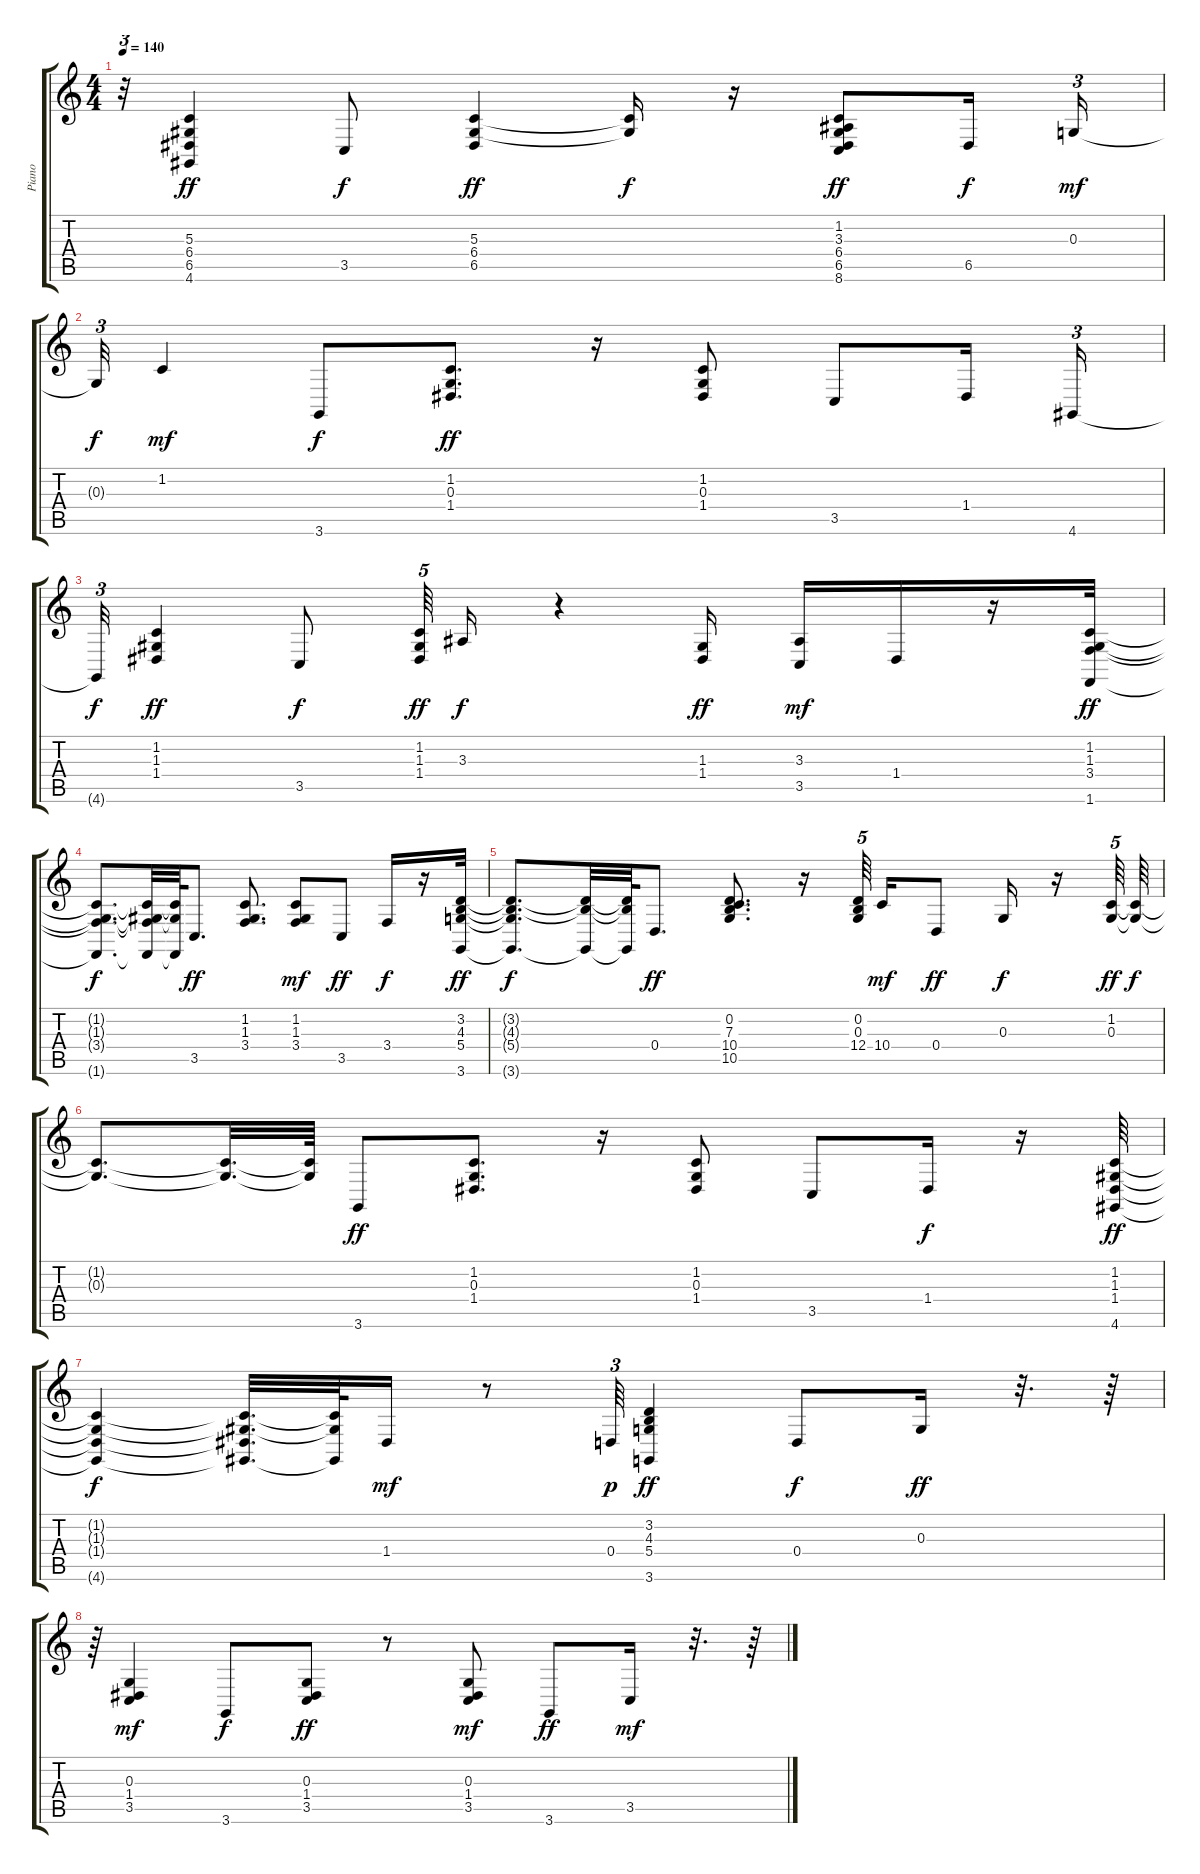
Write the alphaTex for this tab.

\track ("Piano" "Piano") {instrument tangoaccordion}
\staff {score tabs}
\tuning (E4 B3 G3 D3 A2 E2) {hide}
\ts (4 4)
\tempo 140
\clef g2
\ks c
r.32{tu (3 2) dy mp} (5.3 6.4 6.5 4.6).4{dy ff} 3.5.8{dy f} (5.3 6.4 6.5).4{dy ff} (5.3{t} 6.4{t}).16{dy f} r.16 (1.2 3.3 6.4 6.5 8.6).8{dy ff} 6.5.16{dy f} 0.3.16{tu (3 2) dy mf} |
0.3{t}.32{tu (3 2) dy f} 1.2.4{dy mf} 3.6.8{dy f} (1.2 0.3 1.4).8{d dy ff} r.16 (1.2 0.3 1.4).8 3.5.8 1.4.16 4.6.16{tu (3 2)} |
4.6{t}.32{tu (3 2) dy f} (1.2 1.3 1.4).4{dy ff} 3.5.8{dy f} (1.2 1.3 1.4).64{tu (5 4) dy ff beam splitsecondary} 3.3.16{dy f} r.4 (1.3 1.4).16{dy ff} (3.3 3.5).16{dy mf} 1.4.16 r.16 (1.2 1.3 3.4 1.6).32{dy ff} |
(1.2{t} 1.3{t} 3.4{t} 1.6{t}).8{d dy f} (1.2{t} 1.3{t} 3.4{t} 1.6{t}).32 (1.2{t} 1.3{t} 1.6{t}).64 3.5.8{d dy ff} (1.2 1.3 3.4).8{d} (1.2 1.3 3.4).8{dy mf} 3.5.8{dy ff} 3.4.16{dy f} r.16 (3.2 4.3 5.4 3.6).32{dy ff} |
(3.2{t} 4.3{t} 5.4{t} 3.6{t}).8{d dy f} (3.2{t} 4.3{t} 3.6{t}).32 (3.2{t} 4.3{t} 3.6{t}).64 0.4.8{d dy ff} (0.2 7.3 10.4 10.5).8{d} r.16 (0.2 0.3 12.4).64{tu (5 4) beam splitsecondary} 10.4.16{dy mf} 0.4.8{dy ff} 0.3.16{dy f} r.16 (1.2 0.3).64{tu (5 4) dy ff} (1.2{t} 0.3{t}).64{dy f} |
(1.2{t} 0.3{t}).8{d} (1.2{t} 0.3{t}).32{d} (1.2{t} 0.3{t}).64 3.6.8{dy ff} (1.2 0.3 1.4).8{d} r.16 (1.2 0.3 1.4).8 3.5.8 1.4.16{dy f} r.16 (1.2 1.3 1.4 4.6).64{dy ff} |
(1.2{t} 1.3{t} 1.4{t} 4.6{t}).4{dy f} (1.2{t} 1.3{t} 1.4{t} 4.6{t}).32{d} (1.2{t} 1.3{t} 4.6{t}).64 1.4.16{dy mf} r.8 0.4.64{tu (3 2) dy p} (3.2 4.3 5.4 3.6).4{dy ff} 0.4.8{dy f} 0.3.16{dy ff} r.32{d} r.64 |
r.64 (0.3 1.4 3.5).4{dy mf} 3.6.8{dy f} (0.3 1.4 3.5).8{dy ff} r.8 (0.3 1.4 3.5).8{dy mf} 3.6.8{dy ff} 3.5.16{dy mf} r.32{d} r.64
